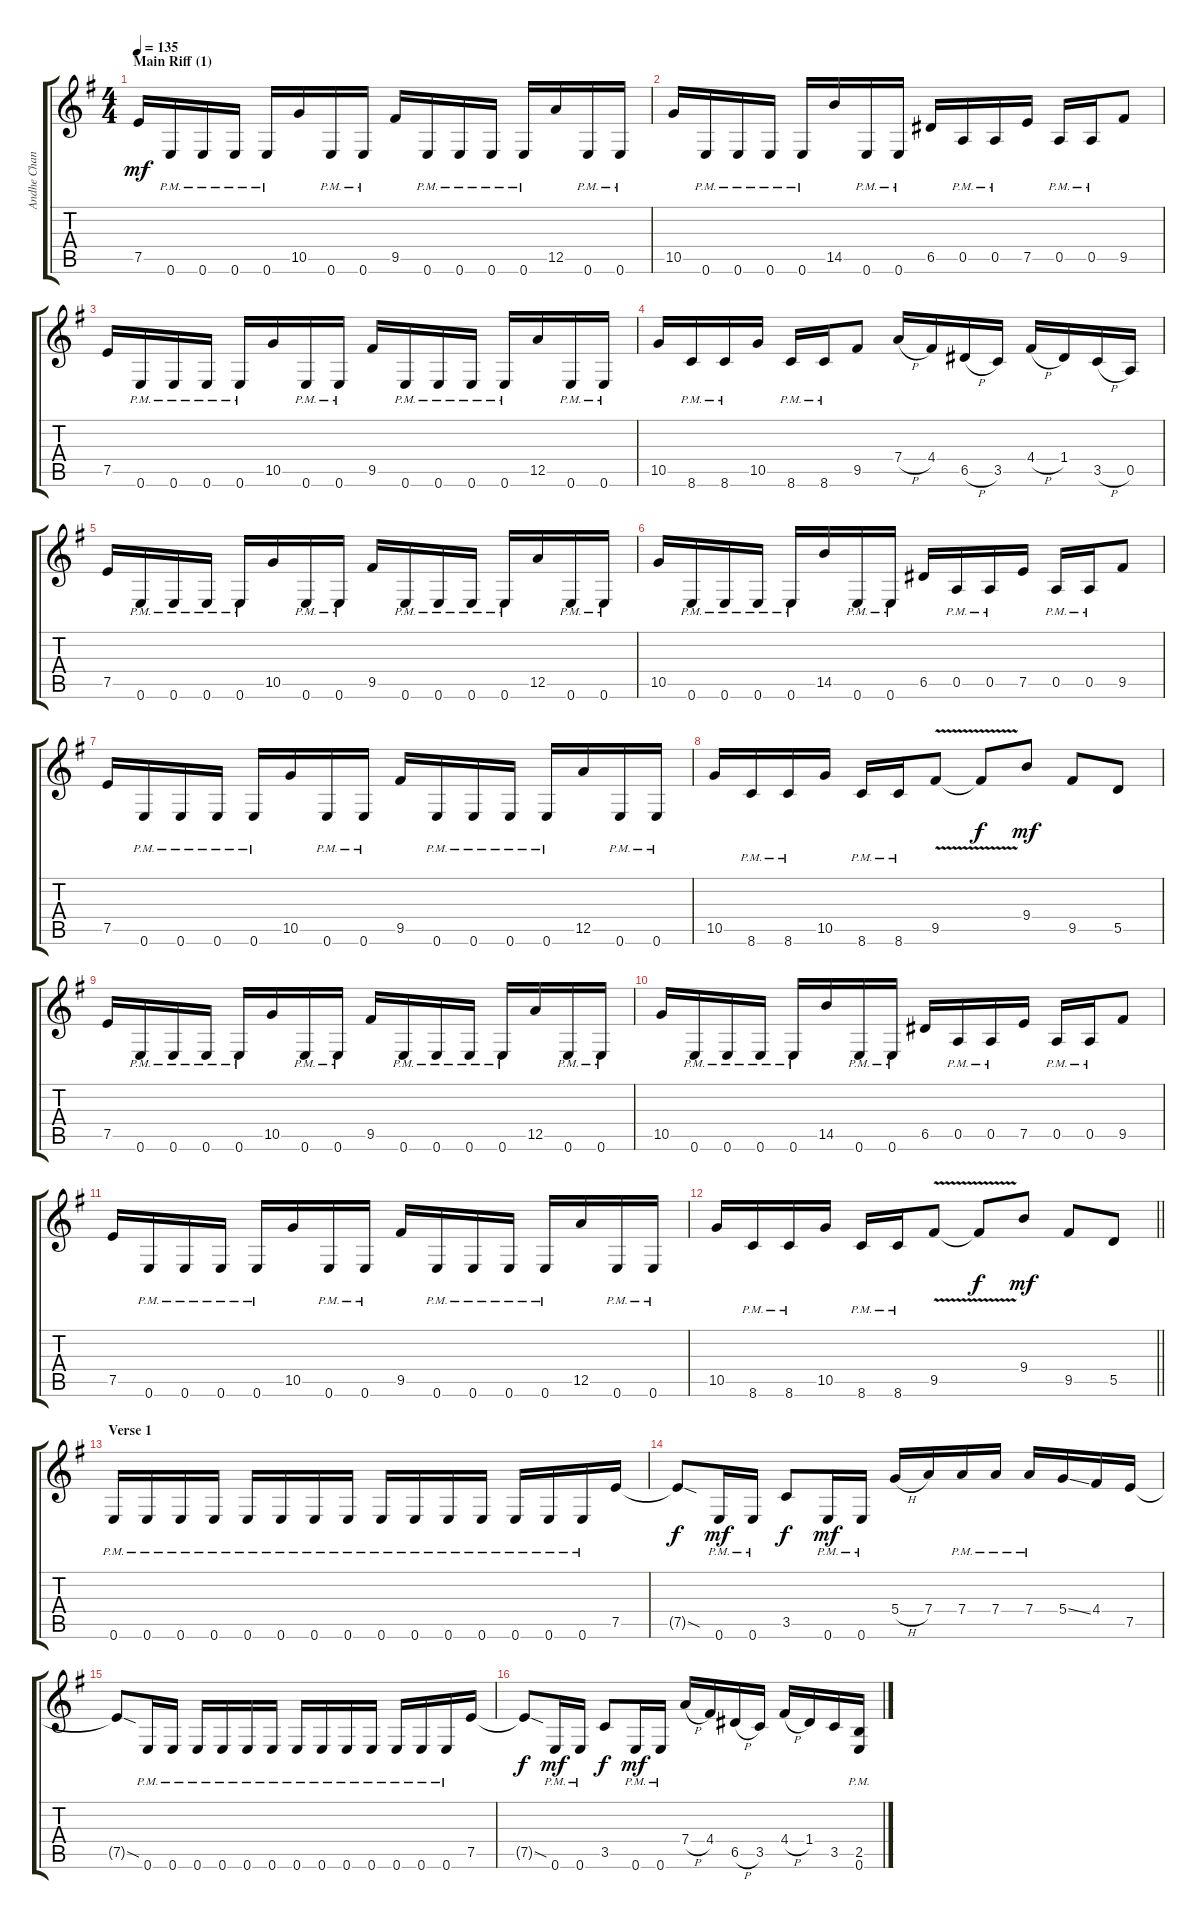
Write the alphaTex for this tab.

\track ("Andhe Chandler (guitar)" "Andhe Chan") {instrument distortionguitar}
\staff {score tabs}
\tuning (E4 B3 G3 D3 A2 E2) {hide}
\ts (4 4)
\section ("" "Main Riff (1)")
\tempo 135
\clef g2
\ks eminor
7.5.16{dy mf instrument distortionguitar} 0.6{pm}.16 0.6{pm}.16 0.6{pm}.16 0.6{pm}.16 10.5.16 0.6{pm}.16 0.6{pm}.16 9.5.16 0.6{pm}.16 0.6{pm}.16 0.6{pm}.16 0.6{pm}.16 12.5.16 0.6{pm}.16 0.6{pm}.16 |
10.5.16 0.6{pm}.16 0.6{pm}.16 0.6{pm}.16 0.6{pm}.16 14.5.16 0.6{pm}.16 0.6{pm}.16 6.5.16 0.5{pm}.16 0.5{pm}.16 7.5.16 0.5{pm}.16 0.5{pm}.16 9.5.8 |
7.5.16 0.6{pm}.16 0.6{pm}.16 0.6{pm}.16 0.6{pm}.16 10.5.16 0.6{pm}.16 0.6{pm}.16 9.5.16 0.6{pm}.16 0.6{pm}.16 0.6{pm}.16 0.6{pm}.16 12.5.16 0.6{pm}.16 0.6{pm}.16 |
10.5.16 8.6{pm}.16 8.6{pm}.16 10.5.16 8.6{pm}.16 8.6{pm}.16 9.5.8 7.4{h}.16 4.4.16 6.5{h}.16 3.5.16 4.4{h}.16 1.4.16 3.5{h}.16 0.5.16 |
7.5.16 0.6{pm}.16 0.6{pm}.16 0.6{pm}.16 0.6{pm}.16 10.5.16 0.6{pm}.16 0.6{pm}.16 9.5.16 0.6{pm}.16 0.6{pm}.16 0.6{pm}.16 0.6{pm}.16 12.5.16 0.6{pm}.16 0.6{pm}.16 |
10.5.16 0.6{pm}.16 0.6{pm}.16 0.6{pm}.16 0.6{pm}.16 14.5.16 0.6{pm}.16 0.6{pm}.16 6.5.16 0.5{pm}.16 0.5{pm}.16 7.5.16 0.5{pm}.16 0.5{pm}.16 9.5.8 |
7.5.16 0.6{pm}.16 0.6{pm}.16 0.6{pm}.16 0.6{pm}.16 10.5.16 0.6{pm}.16 0.6{pm}.16 9.5.16 0.6{pm}.16 0.6{pm}.16 0.6{pm}.16 0.6{pm}.16 12.5.16 0.6{pm}.16 0.6{pm}.16 |
10.5.16 8.6{pm}.16 8.6{pm}.16 10.5.16 8.6{pm}.16 8.6{pm}.16 9.5{v}.8 9.5{t}.8{dy f} 9.4.8{dy mf} 9.5.8 5.5.8 |
7.5.16 0.6{pm}.16 0.6{pm}.16 0.6{pm}.16 0.6{pm}.16 10.5.16 0.6{pm}.16 0.6{pm}.16 9.5.16 0.6{pm}.16 0.6{pm}.16 0.6{pm}.16 0.6{pm}.16 12.5.16 0.6{pm}.16 0.6{pm}.16 |
10.5.16 0.6{pm}.16 0.6{pm}.16 0.6{pm}.16 0.6{pm}.16 14.5.16 0.6{pm}.16 0.6{pm}.16 6.5.16 0.5{pm}.16 0.5{pm}.16 7.5.16 0.5{pm}.16 0.5{pm}.16 9.5.8 |
7.5.16 0.6{pm}.16 0.6{pm}.16 0.6{pm}.16 0.6{pm}.16 10.5.16 0.6{pm}.16 0.6{pm}.16 9.5.16 0.6{pm}.16 0.6{pm}.16 0.6{pm}.16 0.6{pm}.16 12.5.16 0.6{pm}.16 0.6{pm}.16 |
\barLineRight lightlight
10.5.16 8.6{pm}.16 8.6{pm}.16 10.5.16 8.6{pm}.16 8.6{pm}.16 9.5{v}.8 9.5{t}.8{dy f} 9.4.8{dy mf} 9.5.8 5.5.8 |
\section ("" "Verse 1")
0.6{pm}.16 0.6{pm}.16 0.6{pm}.16 0.6{pm}.16 0.6{pm}.16 0.6{pm}.16 0.6{pm}.16 0.6{pm}.16 0.6{pm}.16 0.6{pm}.16 0.6{pm}.16 0.6{pm}.16 0.6{pm}.16 0.6{pm}.16 0.6{pm}.16 7.5.16 |
7.5{sod t}.8{dy f} 0.6{pm}.16{dy mf} 0.6{pm}.16 3.5.8{dy f} 0.6{pm}.16{dy mf} 0.6{pm}.16 5.4{h}.16 7.4.16 7.4{pm}.16 7.4{pm}.16 7.4{pm}.16 5.4{ss}.16 4.4.16 7.5.16 |
7.5{sod t}.8 0.6{pm}.16 0.6{pm}.16 0.6{pm}.16 0.6{pm}.16 0.6{pm}.16 0.6{pm}.16 0.6{pm}.16 0.6{pm}.16 0.6{pm}.16 0.6{pm}.16 0.6{pm}.16 0.6{pm}.16 0.6{pm}.16 7.5.16 |
7.5{sod t}.8{dy f} 0.6{pm}.16{dy mf} 0.6{pm}.16 3.5.8{dy f} 0.6{pm}.16{dy mf} 0.6{pm}.16 7.4{h}.16 4.4.16 6.5{h}.16 3.5.16 4.4{h}.16 1.4.16 3.5.16 (2.5{pm} 0.6).16
